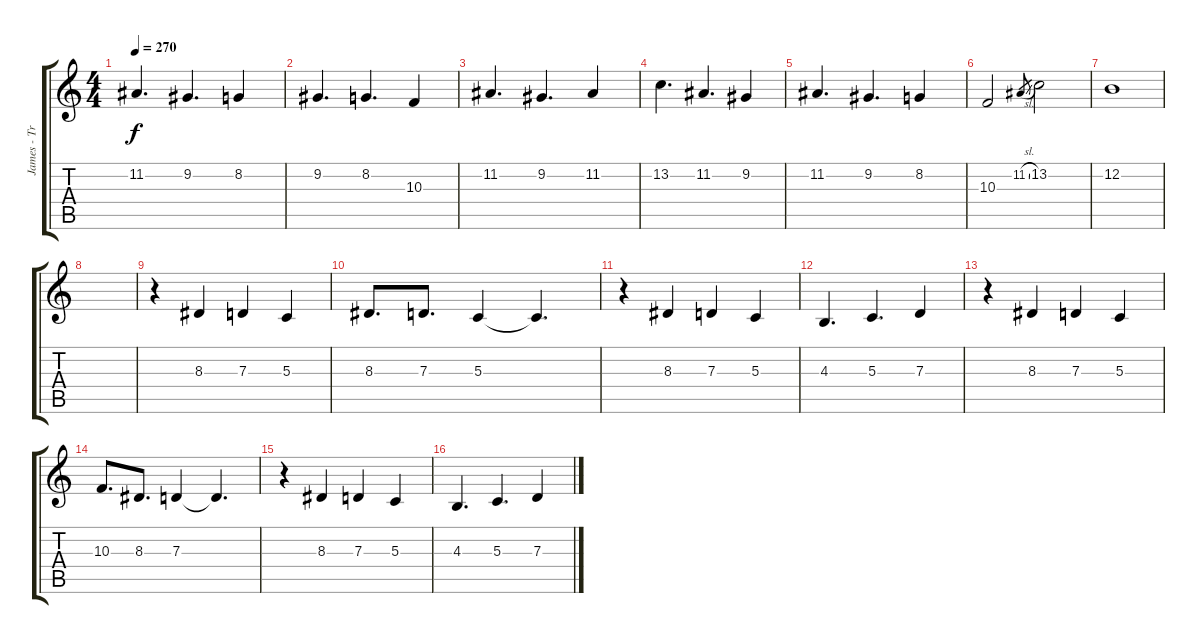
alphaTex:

\track ("James - Trumpet" "James - Tr") {instrument trumpet}
\staff {score tabs}
\tuning (E4 B3 G3 D3 A2 E2) {hide}
\ts (4 4)
\tempo 270
\clef g2
\ks c
11.2.4{d dy f} 9.2.4{d} 8.2.4 |
9.2.4{d} 8.2.4{d} 10.3.4 |
11.2.4{d} 9.2.4{d} 11.2.4 |
13.2.4{d} 11.2.4{d} 9.2.4 |
11.2.4{d} 9.2.4{d} 8.2.4 |
10.3.2 11.2{sl}.8{gr} 13.2.2 |
12.2.1 |
|
r.4 8.3.4 7.3.4 5.3.4 |
8.3.8{d} 7.3.8{d} 5.3.4 5.3{t}.4{d} |
r.4 8.3.4 7.3.4 5.3.4 |
4.3.4{d} 5.3.4{d} 7.3.4 |
r.4 8.3.4 7.3.4 5.3.4 |
10.3.8{d} 8.3.8{d} 7.3.4 7.3{t}.4{d} |
r.4 8.3.4 7.3.4 5.3.4 |
4.3.4{d} 5.3.4{d} 7.3.4
